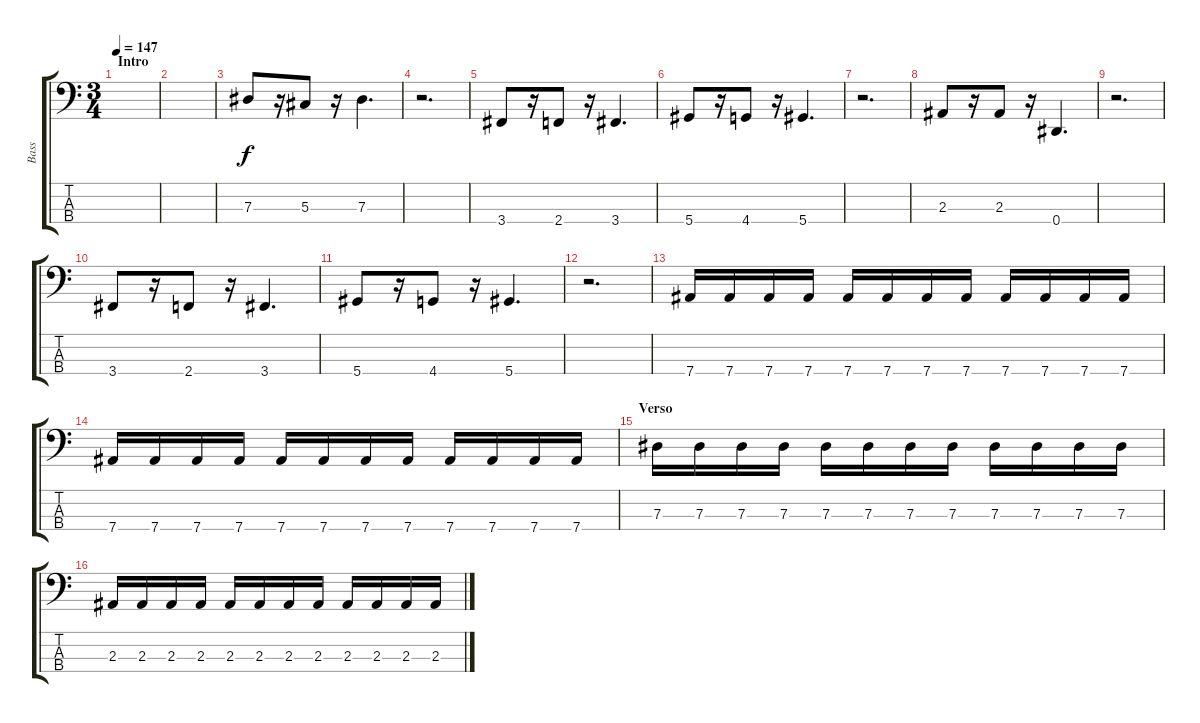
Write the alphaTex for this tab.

\track ("Bass" "Bass") {instrument electricbassfinger}
\staff {score tabs}
\tuning (Gb2 Db2 Ab1 Eb1) {hide}
\ts (3 4)
\section ("" "Intro")
\tempo 147
\clef f4
\ks c
|
|
7.3.8 r.16 5.3.8 r.16 7.3.4{d} |
r.2{d} |
3.4.8 r.16 2.4.8 r.16 3.4.4{d} |
5.4.8 r.16 4.4.8 r.16 5.4.4{d} |
r.2{d} |
2.3.8 r.16 2.3.8 r.16 0.4.4{d} |
r.2{d} |
3.4.8 r.16 2.4.8 r.16 3.4.4{d} |
5.4.8 r.16 4.4.8 r.16 5.4.4{d} |
r.2{d} |
7.4.16 7.4.16 7.4.16 7.4.16 7.4.16 7.4.16 7.4.16 7.4.16 7.4.16 7.4.16 7.4.16 7.4.16 |
7.4.16 7.4.16 7.4.16 7.4.16 7.4.16 7.4.16 7.4.16 7.4.16 7.4.16 7.4.16 7.4.16 7.4.16 |
\section ("" "Verso")
7.3.16 7.3.16 7.3.16 7.3.16 7.3.16 7.3.16 7.3.16 7.3.16 7.3.16 7.3.16 7.3.16 7.3.16 |
2.3.16 2.3.16 2.3.16 2.3.16 2.3.16 2.3.16 2.3.16 2.3.16 2.3.16 2.3.16 2.3.16 2.3.16
